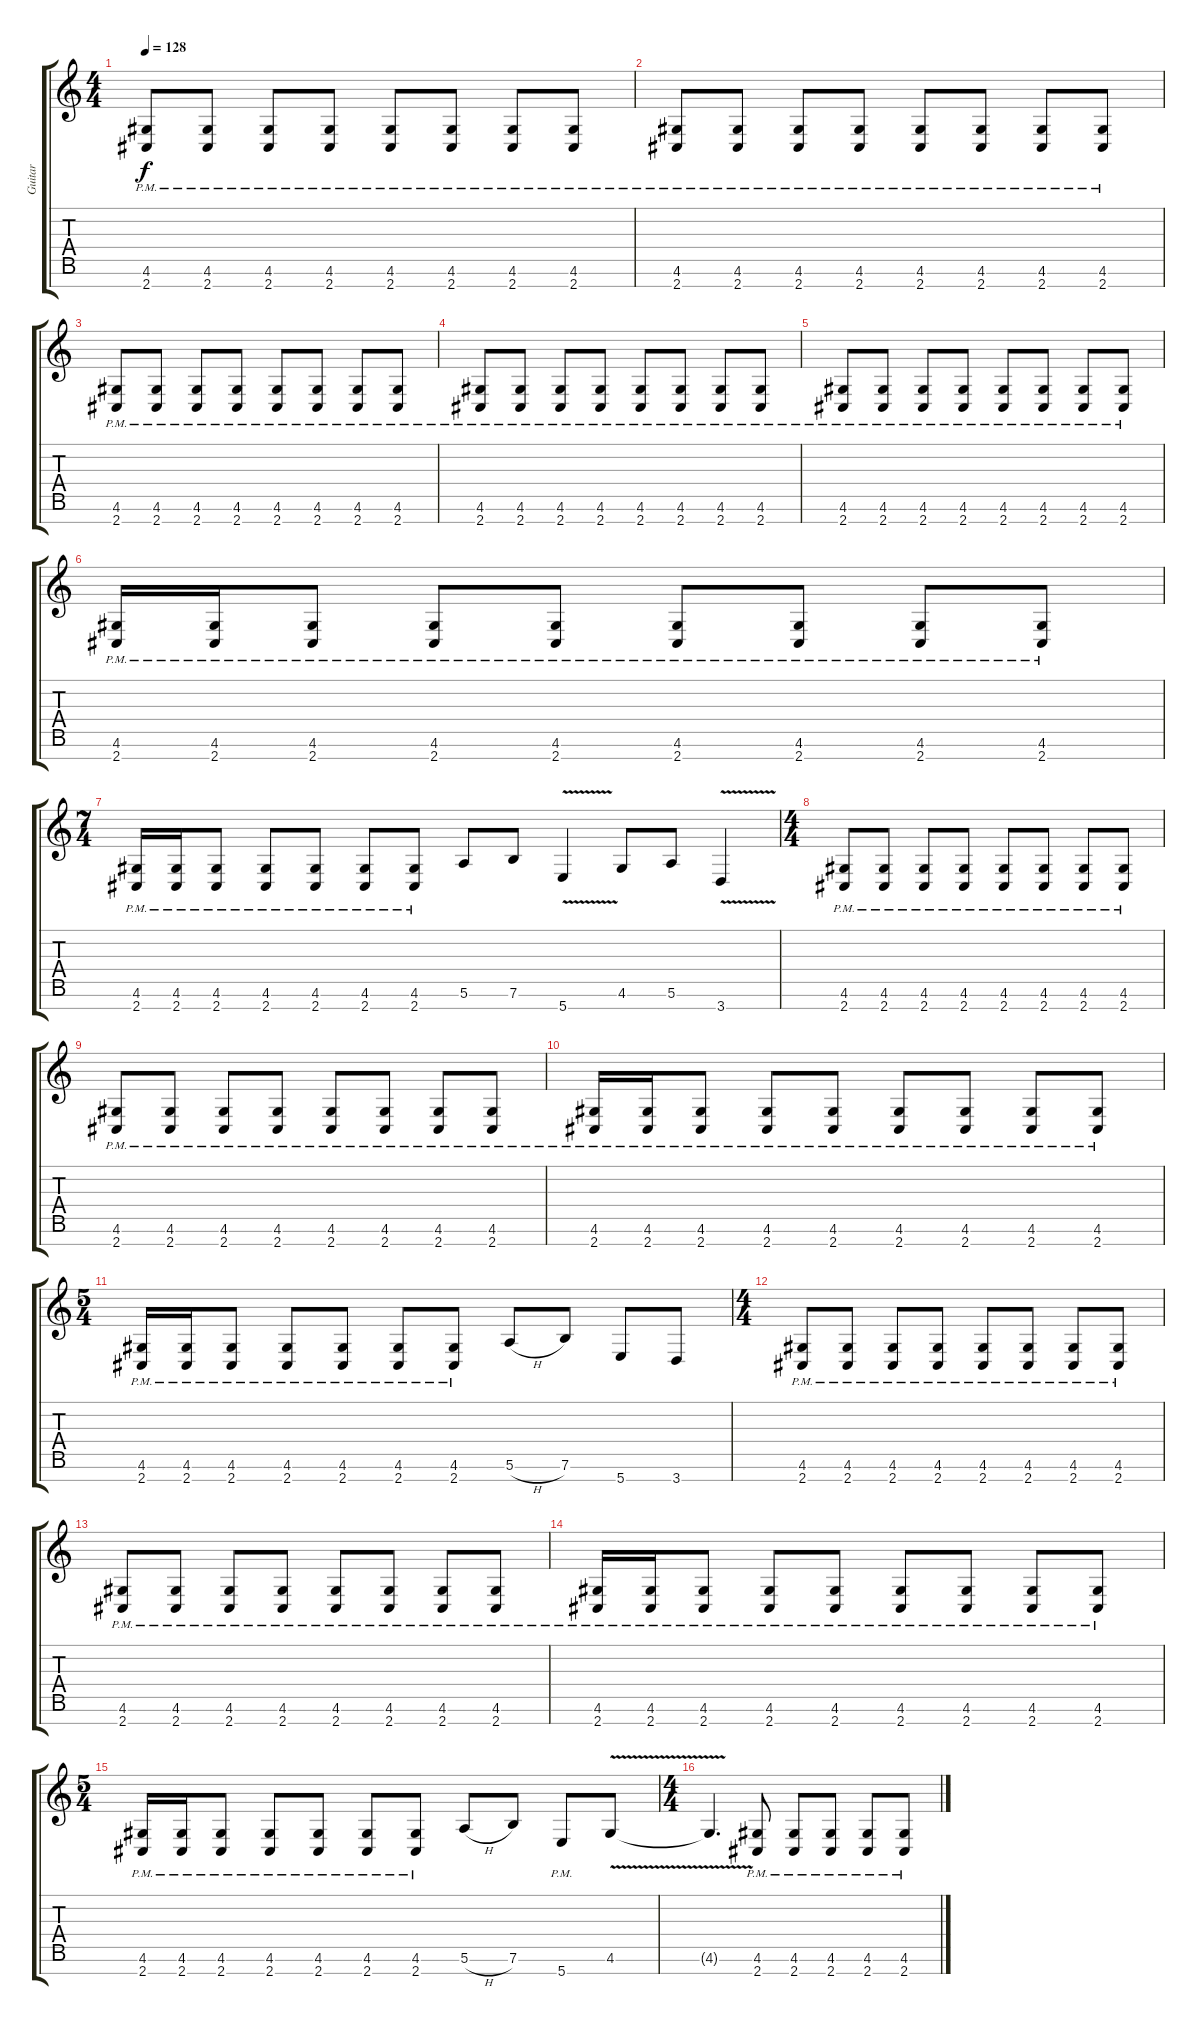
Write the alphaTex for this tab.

\track ("Guitar" "Guitar") {instrument distortionguitar}
\staff {score tabs}
\tuning (E4 B3 G3 D3 A2 E2 B1) {hide}
\ts (4 4)
\tempo 128
\clef g2
\ks c
(4.6{pm} 2.7{pm}).8{dy f} (4.6{pm} 2.7{pm}).8 (4.6{pm} 2.7{pm}).8 (4.6{pm} 2.7{pm}).8 (4.6{pm} 2.7{pm}).8 (4.6{pm} 2.7{pm}).8 (4.6{pm} 2.7{pm}).8 (4.6{pm} 2.7{pm}).8 |
(4.6{pm} 2.7{pm}).8 (4.6{pm} 2.7{pm}).8 (4.6{pm} 2.7{pm}).8 (4.6{pm} 2.7{pm}).8 (4.6{pm} 2.7{pm}).8 (4.6{pm} 2.7{pm}).8 (4.6{pm} 2.7{pm}).8 (4.6{pm} 2.7{pm}).8 |
(4.6{pm} 2.7{pm}).8 (4.6{pm} 2.7{pm}).8 (4.6{pm} 2.7{pm}).8 (4.6{pm} 2.7{pm}).8 (4.6{pm} 2.7{pm}).8 (4.6{pm} 2.7{pm}).8 (4.6{pm} 2.7{pm}).8 (4.6{pm} 2.7{pm}).8 |
(4.6{pm} 2.7{pm}).8 (4.6{pm} 2.7{pm}).8 (4.6{pm} 2.7{pm}).8 (4.6{pm} 2.7{pm}).8 (4.6{pm} 2.7{pm}).8 (4.6{pm} 2.7{pm}).8 (4.6{pm} 2.7{pm}).8 (4.6{pm} 2.7{pm}).8 |
(4.6{pm} 2.7{pm}).8 (4.6{pm} 2.7{pm}).8 (4.6{pm} 2.7{pm}).8 (4.6{pm} 2.7{pm}).8 (4.6{pm} 2.7{pm}).8 (4.6{pm} 2.7{pm}).8 (4.6{pm} 2.7{pm}).8 (4.6{pm} 2.7{pm}).8 |
(4.6{pm} 2.7{pm}).16 (4.6{pm} 2.7{pm}).16 (4.6{pm} 2.7{pm}).8 (4.6{pm} 2.7{pm}).8 (4.6{pm} 2.7{pm}).8 (4.6{pm} 2.7{pm}).8 (4.6{pm} 2.7{pm}).8 (4.6{pm} 2.7{pm}).8 (4.6{pm} 2.7{pm}).8 |
\ts (7 4)
(4.6{pm} 2.7{pm}).16 (4.6{pm} 2.7{pm}).16 (4.6{pm} 2.7{pm}).8 (4.6{pm} 2.7{pm}).8 (4.6{pm} 2.7{pm}).8 (4.6{pm} 2.7{pm}).8 (4.6{pm} 2.7{pm}).8 5.6.8 7.6.8 5.7{v}.4 4.6.8 5.6.8 3.7{v}.4 |
\ts (4 4)
(4.6{pm} 2.7{pm}).8 (4.6{pm} 2.7{pm}).8 (4.6{pm} 2.7{pm}).8 (4.6{pm} 2.7{pm}).8 (4.6{pm} 2.7{pm}).8 (4.6{pm} 2.7{pm}).8 (4.6{pm} 2.7{pm}).8 (4.6{pm} 2.7{pm}).8 |
(4.6{pm} 2.7{pm}).8 (4.6{pm} 2.7{pm}).8 (4.6{pm} 2.7{pm}).8 (4.6{pm} 2.7{pm}).8 (4.6{pm} 2.7{pm}).8 (4.6{pm} 2.7{pm}).8 (4.6{pm} 2.7{pm}).8 (4.6{pm} 2.7{pm}).8 |
(4.6{pm} 2.7{pm}).16 (4.6{pm} 2.7{pm}).16 (4.6{pm} 2.7{pm}).8 (4.6{pm} 2.7{pm}).8 (4.6{pm} 2.7{pm}).8 (4.6{pm} 2.7{pm}).8 (4.6{pm} 2.7{pm}).8 (4.6{pm} 2.7{pm}).8 (4.6{pm} 2.7{pm}).8 |
\ts (5 4)
(4.6{pm} 2.7{pm}).16 (4.6{pm} 2.7{pm}).16 (4.6{pm} 2.7{pm}).8 (4.6{pm} 2.7{pm}).8 (4.6{pm} 2.7{pm}).8 (4.6{pm} 2.7{pm}).8 (4.6{pm} 2.7{pm}).8 5.6{h}.8 7.6.8 5.7.8 3.7.8 |
\ts (4 4)
(4.6{pm} 2.7{pm}).8 (4.6{pm} 2.7{pm}).8 (4.6{pm} 2.7{pm}).8 (4.6{pm} 2.7{pm}).8 (4.6{pm} 2.7{pm}).8 (4.6{pm} 2.7{pm}).8 (4.6{pm} 2.7{pm}).8 (4.6{pm} 2.7{pm}).8 |
(4.6{pm} 2.7{pm}).8 (4.6{pm} 2.7{pm}).8 (4.6{pm} 2.7{pm}).8 (4.6{pm} 2.7{pm}).8 (4.6{pm} 2.7{pm}).8 (4.6{pm} 2.7{pm}).8 (4.6{pm} 2.7{pm}).8 (4.6{pm} 2.7{pm}).8 |
(4.6{pm} 2.7{pm}).16 (4.6{pm} 2.7{pm}).16 (4.6{pm} 2.7{pm}).8 (4.6{pm} 2.7{pm}).8 (4.6{pm} 2.7{pm}).8 (4.6{pm} 2.7{pm}).8 (4.6{pm} 2.7{pm}).8 (4.6{pm} 2.7{pm}).8 (4.6{pm} 2.7{pm}).8 |
\ts (5 4)
(4.6{pm} 2.7{pm}).16 (4.6{pm} 2.7{pm}).16 (4.6{pm} 2.7{pm}).8 (4.6{pm} 2.7{pm}).8 (4.6{pm} 2.7{pm}).8 (4.6{pm} 2.7{pm}).8 (4.6{pm} 2.7{pm}).8 5.6{h}.8 7.6.8 5.7{pm}.8 4.6{v}.8 |
\ts (4 4)
4.6{t}.4{d} (4.6{pm} 2.7{pm}).8 (4.6{pm} 2.7{pm}).8 (4.6{pm} 2.7{pm}).8 (4.6{pm} 2.7{pm}).8 (4.6{pm} 2.7{pm}).8
